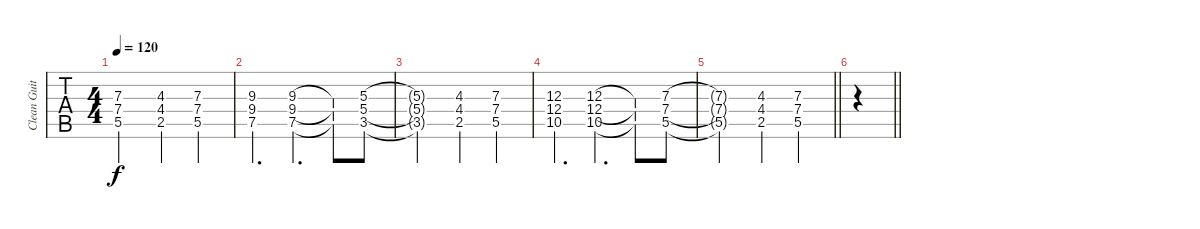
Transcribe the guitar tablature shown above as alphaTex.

\track ("Clean Guitar" "Clean Guit") {instrument electricguitarjazz}
\staff {tabs}
\tuning (E4 B3 G3 D3 A2 E2) {hide}
\ts (4 4)
\tempo 120
\clef g2
\ks c
(7.3{t} 7.4{t} 5.5{t}).2{dy f} (4.3 4.4 2.5).4 (7.3 7.4 5.5).4 |
(9.3 9.4 7.5).4{d} (9.3 9.4 7.5).4{d} (9.3{t} 9.4{t} 7.5{t}).8 (5.3 5.4 3.5).8 |
(5.3{t} 5.4{t} 3.5{t}).2 (4.3 4.4 2.5).4 (7.3 7.4 5.5).4 |
(12.3 12.4 10.5).4{d} (12.3 12.4 10.5).4{d} (12.3{t} 12.4{t} 10.5{t}).8 (7.3 7.4 5.5).8 |
\barLineRight lightlight
(7.3{t} 7.4{t} 5.5{t}).2 (4.3 4.4 2.5).4 (7.3 7.4 5.5).4 |
\barLineRight lightlight
